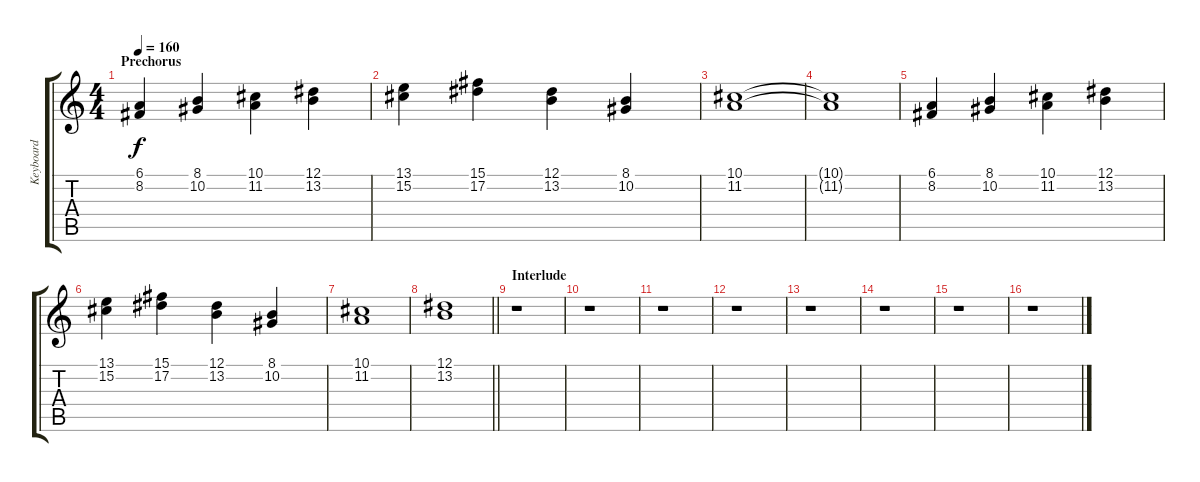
\track ("Keyboard" "Keyboard") {instrument stringensemble1}
\staff {score tabs}
\tuning (Eb4 Bb3 Gb3 Db3 Ab2 Eb2) {hide}
\ts (4 4)
\section ("" "Prechorus")
\tempo 160
\clef g2
\ks c
(6.1 8.2).4{dy f} (8.1 10.2).4 (10.1 11.2).4 (12.1 13.2).4 |
(13.1 15.2).4 (15.1 17.2).4 (12.1 13.2).4 (8.1 10.2).4 |
(10.1 11.2).1 |
(10.1{t} 11.2{t}).1 |
(6.1 8.2).4 (8.1 10.2).4 (10.1 11.2).4 (12.1 13.2).4 |
(13.1 15.2).4 (15.1 17.2).4 (12.1 13.2).4 (8.1 10.2).4 |
(10.1 11.2).1 |
\barLineRight lightlight
(12.1 13.2).1 |
\section ("" "Interlude")
r.1 |
r.1 |
r.1 |
r.1 |
r.1 |
r.1 |
r.1 |
r.1
